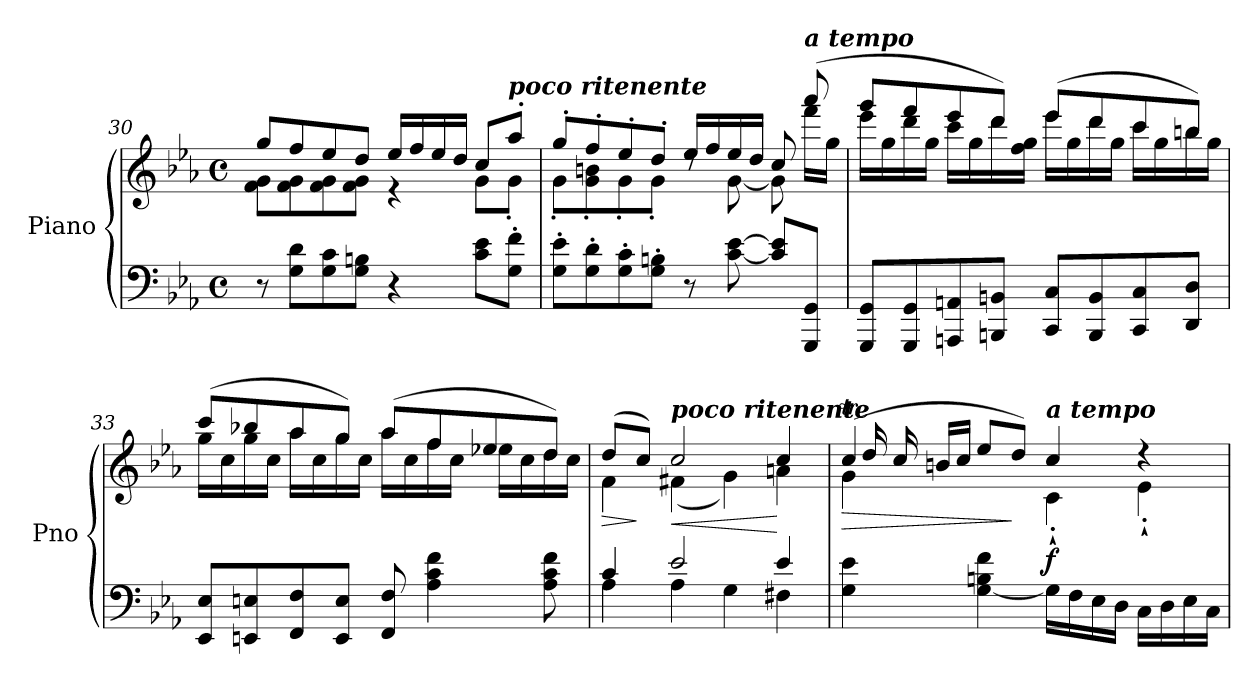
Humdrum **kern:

**kern	**kern	**dynam
*part1	*part1	*part1
*staff2	*staff1	*staff1/2
*I"Piano	*	*
*I'Pno	*	*
!!LO:PB:g=z
*clefF4	*clefG2	*
*k[b-e-a-]	*k[b-e-a-]	*
*M4/4	*M4/4	*
*met(c)	*met(c)	*
=30	=30	=30
*	*^	*
8r	8gg/L	8f\ 8g\L	.
8G\ 8d\L	8ff/	8f\ 8g\	.
8G\ 8c\	8ee-/	8f\ 8g\	.
8G\ 8Bn\J	8dd/J	8f\ 8g\J	.
4r	16ee-/LL	4r	.
.	16ff/	.	.
.	16ee-/	.	.
.	16dd/JJ	.	.
8c\ 8e-\L	8cc/L	8g\L	.
!	!LO:TX:a:Bi:t=poco ritenente	!	!
8G\' 8f\'J	8aa-'/J	8g'\J	.
=31	=31	=31	=31
8G\' 8e-\'L	8gg'/L	8g'\L	.
8G\' 8d\'	8ff'/	8g\' 8bn\'	.
8G\' 8c\'	8ee-'/	8g'\	.
8G\' 8Bn\'J	8dd'/J	8g'\J	.
8r	16ee-/LL	8rdd	.
.	16ff/	.	.
[8c\ [8e-\	16ee-/	[8g\	.
.	16dd/JJ	.	.
8c/] 8e-/]L	8cc/	8g\]	.
!	!LO:TX:a:Bi:t=a tempo	!	!
!	!	!	!LO:DY:b
8GGG/ 8GG/J	(8aaa-/	16fff\LL	other-dynamics
.	.	16gg\JJ	.
=32	=32	=32	=32
8GGG/ 8GG/L	8ggg/L	16eee-\LL	.
.	.	16gg\	.
8GGG/ 8GG/	8fff/	16ddd\	.
.	.	16gg\JJ	.
8AAAn/ 8AAn/	8eee-/	16ccc\LL	.
.	.	16gg\	.
8BBBn/ 8BBn/J	8ddd/J)	16ddd\	.
.	.	16ff\ 16gg\JJ	.
8CC/ 8C/L	(8eee-/L	16eee-\LL	.
.	.	16gg\	.
8BBB/ 8BB/	8ddd/	16ddd\	.
.	.	16gg\JJ	.
8CC/ 8C/	8ccc/	16ccc\LL	.
.	.	16gg\	.
8DD/ 8D/J	8bbn/J)	16bb\	.
.	.	16gg\JJ	.
!!LO:LB:g=z	!!
=33	=33	=33	=33
8EE-/ 8E-/L	(8ccc/L	16gg\LL	.
.	.	16cc\	.
8EEn/ 8En/	8bb-X/	16gg\	.
.	.	16cc\JJ	.
8FF/ 8F/	8aa-/	16aa-\LL	.
.	.	16cc\	.
8EE/ 8E/J	8gg/J)	16gg\	.
.	.	16cc\JJ	.
8FF/ 8F/	(8aa-/L	16aa-\LL	.
.	.	16cc\	.
!	!	!	!LO:DY:b
4A-\ 4c\ 4f\	8ff/	16ff\	other-dynamics
.	.	16cc\JJ	.
.	8ee-X/	16ee-\LL	.
.	.	16cc\	.
8A-\ 8c\ 8f\	8dd/J)	16dd\	.
.	.	16cc\JJ	.
=34	=34	=34	=34
*^	*	*	*
!	!	!	!	!LO:HP:b
4c/	4A-\	(8dd/L	4f\	>
.	.	8cc/J)	.	]
!	!	!LO:TX:a:Bi:t=poco ritenente	!	!
!	!	!	!	!LO:HP:b
!	!	!	!	!LO:DY:n=1:b
!	!	!	!	!LO:DY:n=2:a
2e-/	4A-\	2cc/	(4f#X\	< p other-dynamics
.	4G\	.	4g\)	.
4e-/	4F#X\	4cc/	4an\	[
=35	=35	=35	=35	=35
!	!	!	!	!LO:HP:b
*v	*v	*	*^	*
*	*	*	*Xtuplet	*
4G\ 4e-\	(4ccT/	4g\	20ryy	>
.	.	.	20dd	.
.	.	.	20cc	.
.	.	.	20bn/LL	.
.	.	.	20cc/JJ	.
[4G\ 4Bn\ 4f\	8ee-/L	4ryy	2.ryy	.
.	8dd/J)	.	.	]
!	!LO:TX:a:Bi:t=a tempo	!	!	!
!	!	!	!	!LO:DY:b
16G\LL]	4cc/	4c'`\	.	f
16F\	.	.	.	.
16E-\	.	.	.	.
16D\JJ	.	.	.	.
16C\LL	4r	4e-'`\	.	.
16D\	.	.	.	.
16E-\	.	.	.	.
16C\JJ	.	.	.	.
*	*v	*v	*v	*
=	=	=
*-	*-	*-
